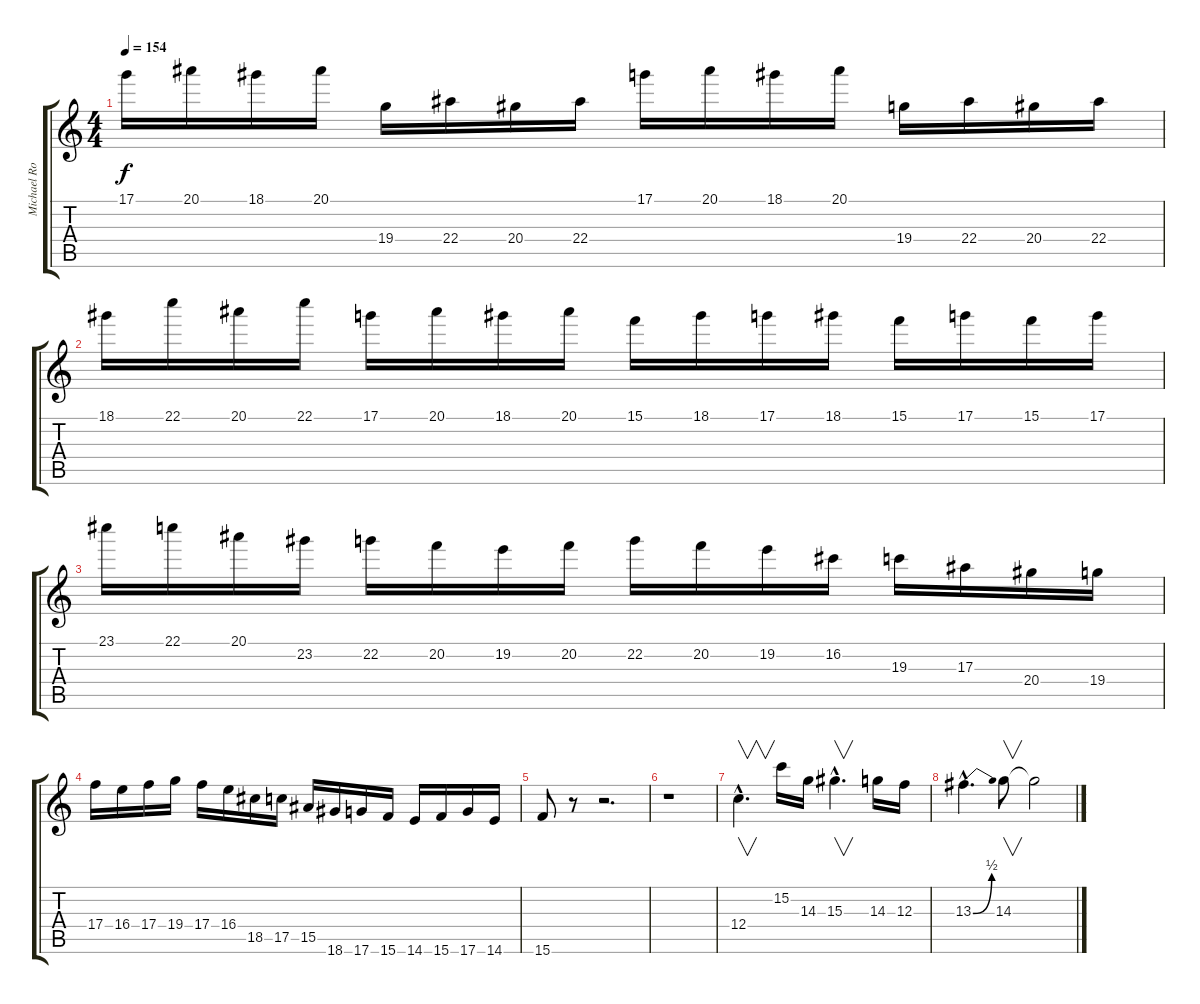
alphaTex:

\track ("Michael Romeo solo" "Michael Ro") {instrument distortionguitar}
\staff {score tabs}
\tuning (D4 A3 F3 C3 G2 D2) {hide}
\ts (4 4)
\tempo 154
\clef g2
\ks c
17.1.16{dy f} 20.1.16 18.1.16 20.1.16 19.4.16 22.4.16 20.4.16 22.4.16 17.1.16 20.1.16 18.1.16 20.1.16 19.4.16 22.4.16 20.4.16 22.4.16 |
18.1.16 22.1.16 20.1.16 22.1.16 17.1.16 20.1.16 18.1.16 20.1.16 15.1.16 18.1.16 17.1.16 18.1.16 15.1.16 17.1.16 15.1.16 17.1.16 |
23.1.16 22.1.16 20.1.16 23.2.16 22.2.16 20.2.16 19.2.16 20.2.16 22.2.16 20.2.16 19.2.16 16.2.16 19.3.16 17.3.16 20.4.16 19.4.16 |
17.4.16 16.4.16 17.4.16 19.4.16 17.4.16 16.4.16 18.5.16 17.5.16 15.5.16 18.6.16 17.6.16 15.6.16 14.6.16 15.6.16 17.6.16 14.6.16 |
15.6.8{volume 16 balance 8} r.8 r.2{d} |
r.1 |
12.4{hac}.4{v d volume 16 balance 8} 15.2.16 14.3.16 15.3{hac}.4{v d} 14.3.16 12.3.16 |
13.3{be (bend 0 0 60 2) hac}.4{d} 14.3.8{v} 14.3{t}.2
